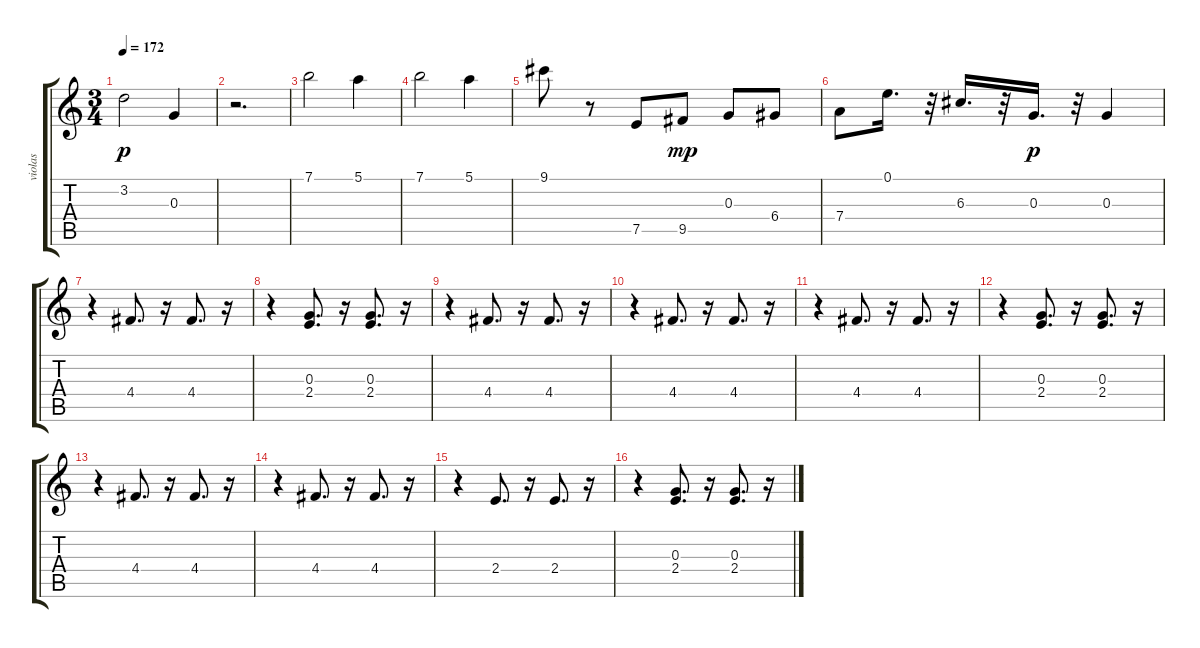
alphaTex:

\track ("violas" "violas") {instrument contrabass}
\staff {score tabs}
\tuning (E4 B3 G3 D3 A2 E2) {hide}
\ts (3 4)
\tempo 172
\clef g2
\ks c
3.2.2{dy p} 0.3.4 |
r.2{d} |
7.1.2 5.1.4 |
7.1.2 5.1.4 |
9.1.8 r.8 7.5.8 9.5.8{dy mp} 0.3.8 6.4.8 |
7.4.8 0.1.16{d} r.32 6.3.16{d} r.32 0.3.16{d dy p} r.32 0.3.4 |
r.4 4.4.8{d} r.16 4.4.8{d} r.16 |
r.4 (0.3 2.4).8{d} r.16 (0.3 2.4).8{d} r.16 |
r.4 4.4.8{d} r.16 4.4.8{d} r.16 |
r.4 4.4.8{d} r.16 4.4.8{d} r.16 |
r.4 4.4.8{d} r.16 4.4.8{d} r.16 |
r.4 (0.3 2.4).8{d} r.16 (0.3 2.4).8{d} r.16 |
r.4 4.4.8{d} r.16 4.4.8{d} r.16 |
r.4 4.4.8{d} r.16 4.4.8{d} r.16 |
r.4 2.4.8{d} r.16 2.4.8{d} r.16 |
r.4 (0.3 2.4).8{d} r.16 (0.3 2.4).8{d} r.16
